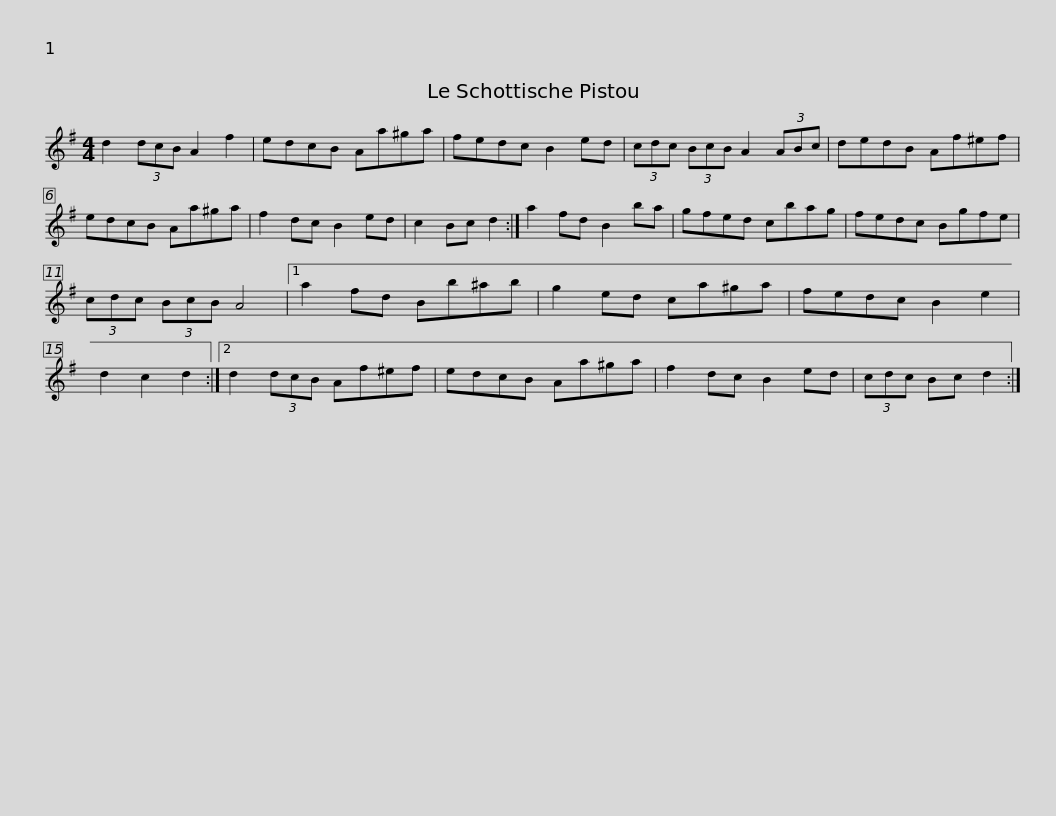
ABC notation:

X:1
L:1/8
M:4/4
I:linebreak $
K:G
V:1 treble
V:1
 d2 (3dcB A2 f2 | edcB Aa^ga | fedc B2 ed | (3cdc (3BcB A2 (3ABc | dedB Af^ef |$ %5
 edcB Aa^ga | f2 dc B2 ed | c2 Bc d2 :| a2 fd B2 ba | gfed cbag | %10
 fedc Bgfe |$ (3cdc (3BcB A4 |1 a2 fd Bb^ab | g2 ed ca^ga | fedc B2 e2 | %15
 d2 c2 d2 :|2 d2 (3dcB Af^ef |$ edcB Aa^ga | f2 dc B2 ed | (3cdc Bc d2 :| %20
